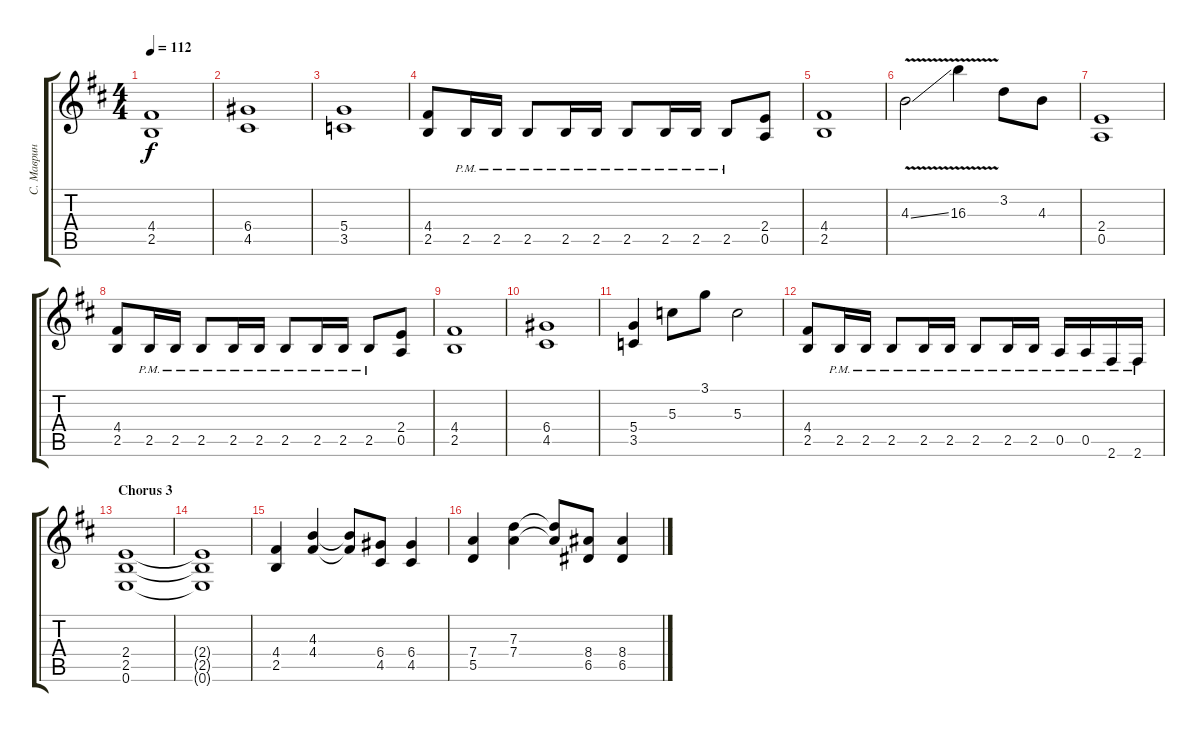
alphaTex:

\track ("С. Маврин" "С. Маврин") {instrument overdrivenguitar}
\staff {score tabs}
\tuning (E4 B3 G3 D3 A2 E2) {hide}
\ts (4 4)
\tempo 112
\clef g2
\ks d
(4.4 2.5).1{dy f} |
(6.4 4.5).1 |
(5.4 3.5).1 |
(4.4 2.5).8 2.5{pm}.16 2.5{pm}.16 2.5{pm}.8 2.5{pm}.16 2.5{pm}.16 2.5{pm}.8 2.5{pm}.16 2.5{pm}.16 2.5{pm}.8 (2.4 0.5).8 |
(4.4 2.5).1 |
4.3{v ss}.2 16.3{v}.4 3.2.8 4.3.8 |
(2.4 0.5).1 |
(4.4 2.5).8 2.5{pm}.16 2.5{pm}.16 2.5{pm}.8 2.5{pm}.16 2.5{pm}.16 2.5{pm}.8 2.5{pm}.16 2.5{pm}.16 2.5{pm}.8 (2.4 0.5).8 |
(4.4 2.5).1 |
(6.4 4.5).1 |
(5.4 3.5).4 5.3.8 3.1.8 5.3.2 |
(4.4 2.5).8 2.5{pm}.16 2.5{pm}.16 2.5{pm}.8 2.5{pm}.16 2.5{pm}.16 2.5{pm}.8 2.5{pm}.16 2.5{pm}.16 0.5{pm}.16 0.5{pm}.16 2.6{pm}.16 2.6{pm}.16 |
\section ("" "Chorus 3")
(2.4 2.5 0.6).1 |
(2.4{t} 2.5{t} 0.6{t}).1 |
(4.4 2.5).4 (4.3 4.4).4 (4.3{t} 4.4{t}).8 (6.4 4.5).8 (6.4 4.5).4 |
(7.4 5.5).4 (7.3 7.4).4 (7.3{t} 7.4{t}).8 (8.4 6.5).8 (8.4 6.5).4
